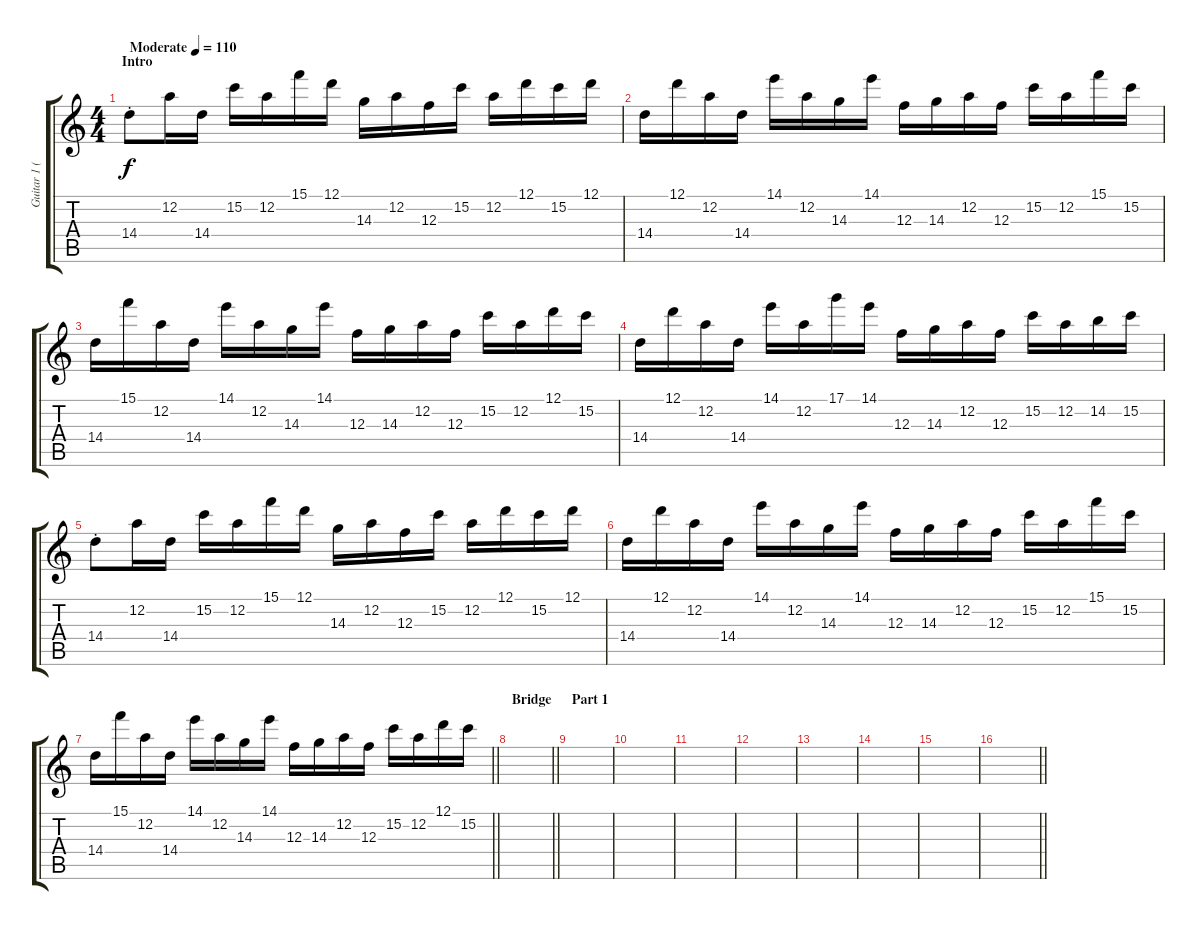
\track ("Guitar 1 (Acoustic)" "Guitar 1 (") {instrument electricguitarjazz}
\staff {score tabs}
\tuning (D4 A3 F3 C3 G2 D2) {hide}
\ts (4 4)
\section ("" "Intro")
\tempo (110 "Moderate")
\clef g2
\ks c
14.4{st}.8{dy f instrument electricguitarjazz} 12.2.16 14.4.16 15.2.16 12.2.16 15.1.16 12.1.16 14.3.16 12.2.16 12.3.16 15.2.16 12.2.16 12.1.16 15.2.16 12.1.16 |
14.4.16 12.1.16 12.2.16 14.4.16 14.1.16 12.2.16 14.3.16 14.1.16 12.3.16 14.3.16 12.2.16 12.3.16 15.2.16 12.2.16 15.1.16 15.2.16 |
14.4.16 15.1.16 12.2.16 14.4.16 14.1.16 12.2.16 14.3.16 14.1.16 12.3.16 14.3.16 12.2.16 12.3.16 15.2.16 12.2.16 12.1.16 15.2.16 |
14.4.16 12.1.16 12.2.16 14.4.16 14.1.16 12.2.16 17.1.16 14.1.16 12.3.16 14.3.16 12.2.16 12.3.16 15.2.16 12.2.16 14.2.16 15.2.16 |
14.4{st}.8 12.2.16 14.4.16 15.2.16 12.2.16 15.1.16 12.1.16 14.3.16 12.2.16 12.3.16 15.2.16 12.2.16 12.1.16 15.2.16 12.1.16 |
14.4.16 12.1.16 12.2.16 14.4.16 14.1.16 12.2.16 14.3.16 14.1.16 12.3.16 14.3.16 12.2.16 12.3.16 15.2.16 12.2.16 15.1.16 15.2.16 |
\barLineRight lightlight
14.4.16 15.1.16 12.2.16 14.4.16 14.1.16 12.2.16 14.3.16 14.1.16 12.3.16 14.3.16 12.2.16 12.3.16 15.2.16 12.2.16 12.1.16 15.2.16 |
\section ("" "Bridge")
\barLineRight lightlight
|
\section ("" "Part 1")
|
|
|
|
|
|
|
\barLineRight lightlight
